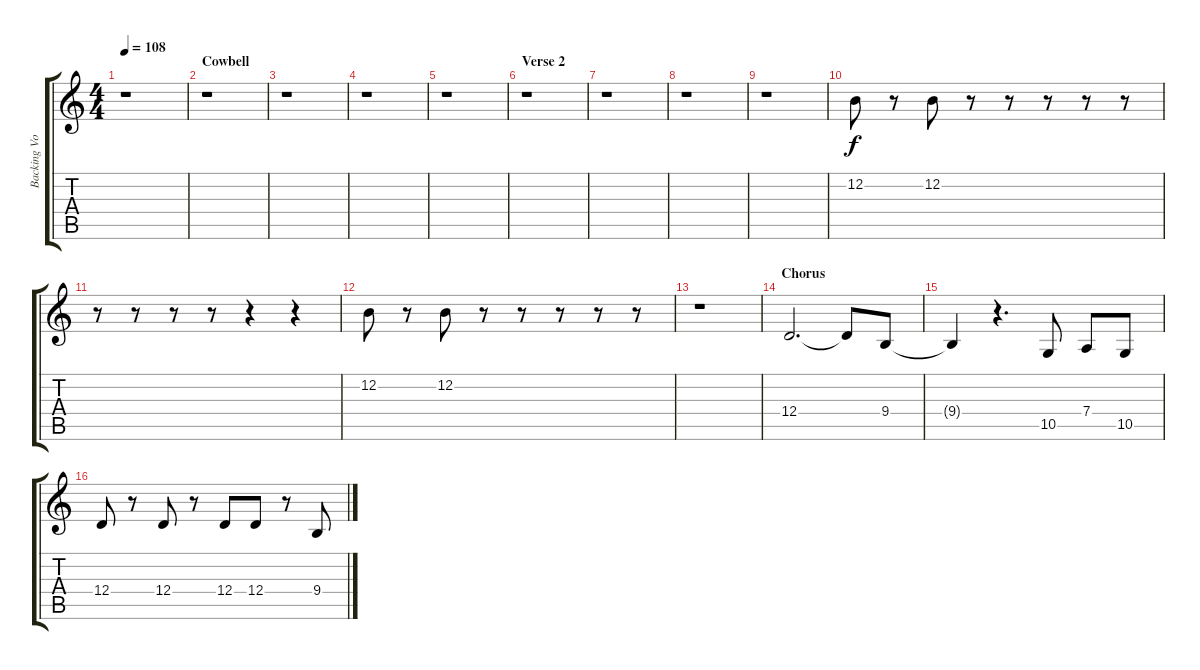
\track ("Backing Vocals (Josh Klinghoffer)" "Backing Vo") {instrument oboe}
\staff {score tabs}
\tuning (E4 B3 G3 D3 A2 E2) {hide}
\ts (4 4)
\tempo 108
\clef g2
\ks c
r.1{dy f} |
\section ("" "Cowbell")
r.1 |
r.1 |
r.1 |
r.1 |
\section ("" "Verse 2")
r.1 |
r.1 |
r.1 |
r.1 |
12.2.8 r.8 12.2.8 r.8 r.8 r.8 r.8 r.8 |
r.8 r.8 r.8 r.8 r.4 r.4 |
12.2.8 r.8 12.2.8 r.8 r.8 r.8 r.8 r.8 |
r.1 |
\section ("" "Chorus")
12.4.2{d} 12.4{t}.8 9.4.8 |
9.4{t}.4 r.4{d} 10.5.8 7.4.8 10.5.8 |
12.4.8 r.8 12.4.8 r.8 12.4.8 12.4.8 r.8 9.4.8
